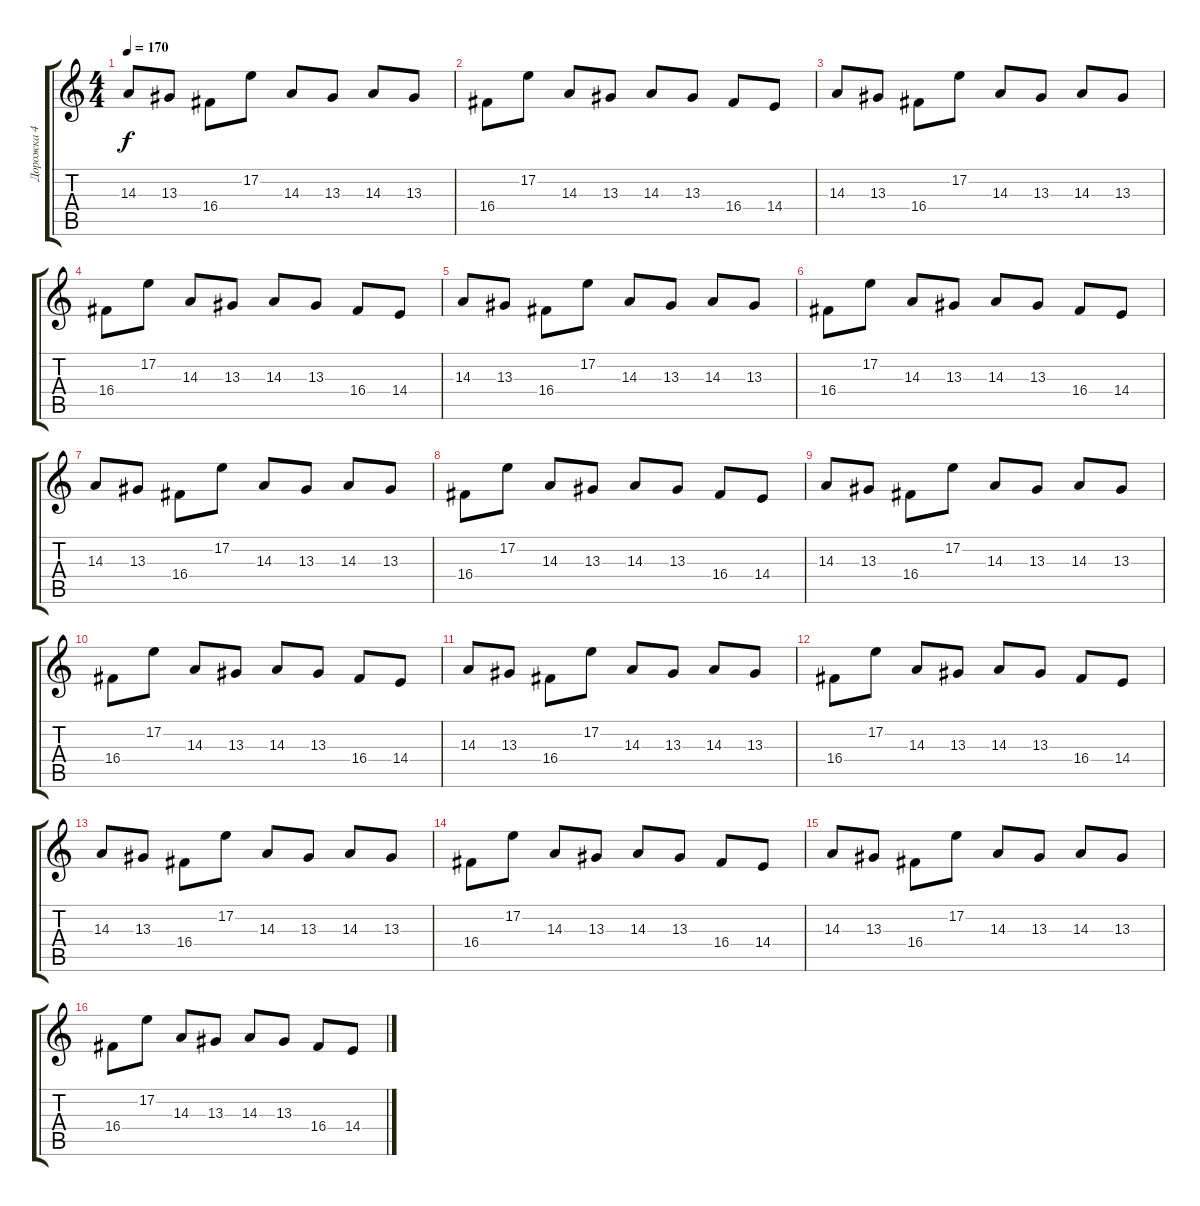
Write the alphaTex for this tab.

\track ("Дорожка 4" "Дорожка 4") {instrument pad1newage}
\staff {score tabs}
\tuning (E4 B3 G3 D3 A2 E2) {hide}
\ts (4 4)
\tempo 170
\clef g2
\ks c
14.3.8{dy f} 13.3.8 16.4.8 17.2.8 14.3.8 13.3.8 14.3.8 13.3.8 |
16.4.8 17.2.8 14.3.8 13.3.8 14.3.8 13.3.8 16.4.8 14.4.8 |
14.3.8 13.3.8 16.4.8 17.2.8 14.3.8 13.3.8 14.3.8 13.3.8 |
16.4.8 17.2.8 14.3.8 13.3.8 14.3.8 13.3.8 16.4.8 14.4.8 |
14.3.8 13.3.8 16.4.8 17.2.8 14.3.8 13.3.8 14.3.8 13.3.8 |
16.4.8 17.2.8 14.3.8 13.3.8 14.3.8 13.3.8 16.4.8 14.4.8 |
14.3.8 13.3.8 16.4.8 17.2.8 14.3.8 13.3.8 14.3.8 13.3.8 |
16.4.8 17.2.8 14.3.8 13.3.8 14.3.8 13.3.8 16.4.8 14.4.8 |
14.3.8 13.3.8 16.4.8 17.2.8 14.3.8 13.3.8 14.3.8 13.3.8 |
16.4.8 17.2.8 14.3.8 13.3.8 14.3.8 13.3.8 16.4.8 14.4.8 |
14.3.8 13.3.8 16.4.8 17.2.8 14.3.8 13.3.8 14.3.8 13.3.8 |
16.4.8 17.2.8 14.3.8 13.3.8 14.3.8 13.3.8 16.4.8 14.4.8 |
14.3.8 13.3.8 16.4.8 17.2.8 14.3.8 13.3.8 14.3.8 13.3.8 |
16.4.8 17.2.8 14.3.8 13.3.8 14.3.8 13.3.8 16.4.8 14.4.8 |
14.3.8 13.3.8 16.4.8 17.2.8 14.3.8 13.3.8 14.3.8 13.3.8 |
16.4.8 17.2.8 14.3.8 13.3.8 14.3.8 13.3.8 16.4.8 14.4.8
